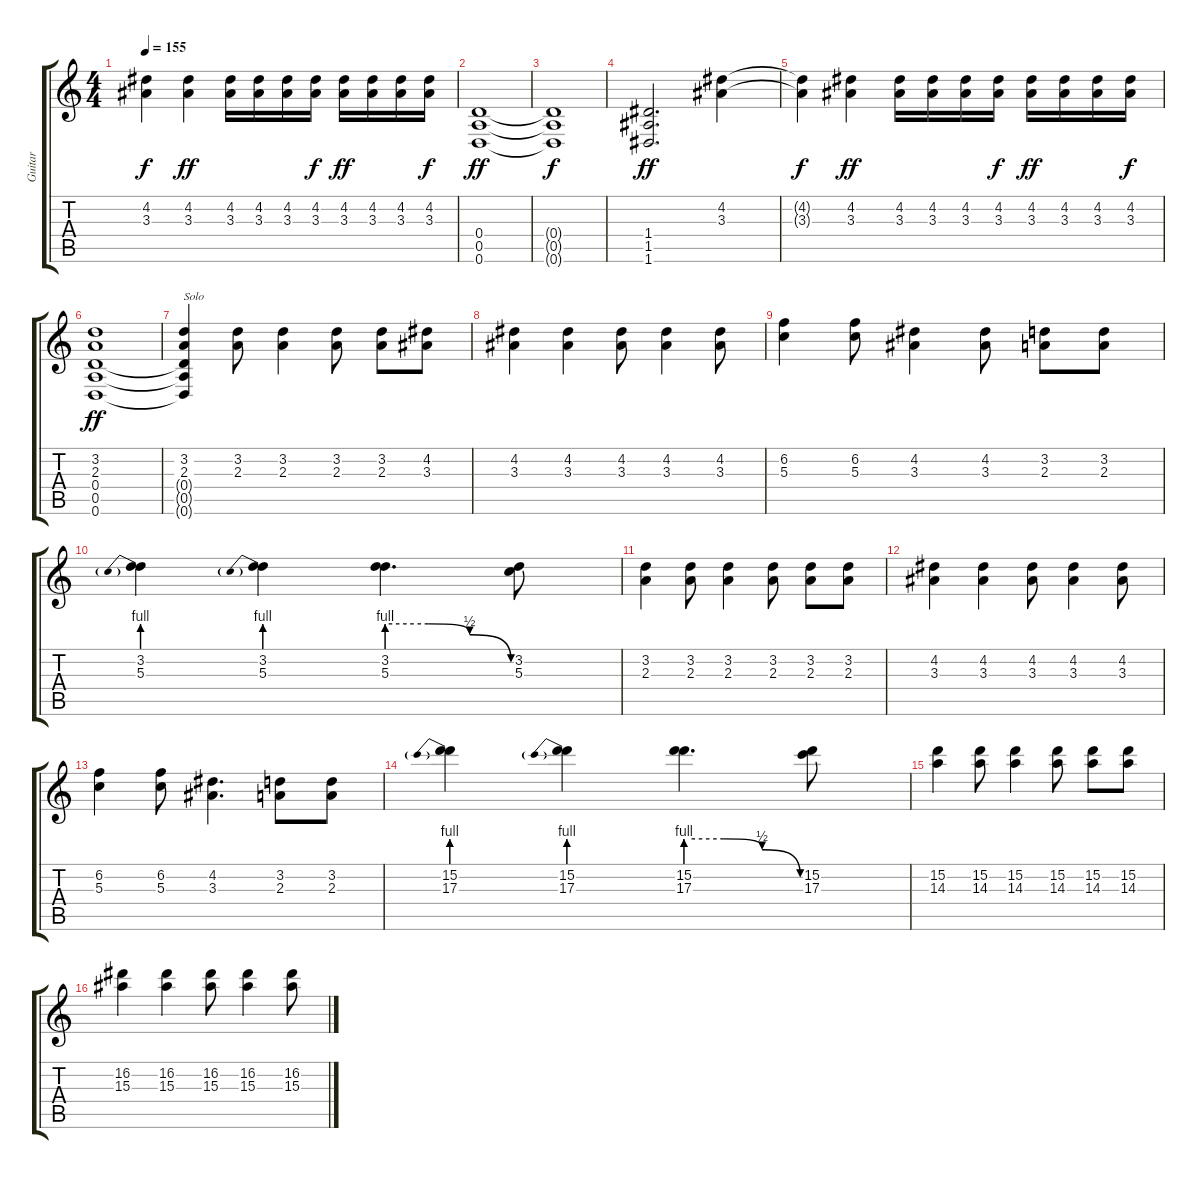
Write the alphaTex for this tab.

\track ("Guitar              " "Guitar    ") {instrument distortionguitar}
\staff {score tabs}
\tuning (E4 B3 G3 D3 A2 D2) {hide}
\ts (4 4)
\tempo 155
\clef g2
\ks c
(4.2{t} 3.3{t}).4{dy f} (4.2 3.3).4{dy ff} (4.2 3.3).16 (4.2 3.3).16 (4.2 3.3).16 (4.2 3.3).16{dy f} (4.2 3.3).16{dy ff} (4.2 3.3).16 (4.2 3.3).16 (4.2 3.3).16{dy f} |
(0.4 0.5 0.6).1{dy ff} |
(0.4{t} 0.5{t} 0.6{t}).1{dy f} |
(1.4 1.5 1.6).2{d dy ff} (4.2 3.3).4 |
(4.2{t} 3.3{t}).4{dy f} (4.2 3.3).4{dy ff} (4.2 3.3).16 (4.2 3.3).16 (4.2 3.3).16 (4.2 3.3).16{dy f} (4.2 3.3).16{dy ff} (4.2 3.3).16 (4.2 3.3).16 (4.2 3.3).16{dy f} |
(3.2 2.3 0.4 0.5 0.6).1{dy ff} |
(3.2 2.3 0.4{t} 0.5{t} 0.6{t}).4{txt "Solo"} (3.2 2.3).8 (3.2 2.3).4 (3.2 2.3).8 (3.2 2.3).8 (4.2 3.3).8 |
(4.2 3.3).4 (4.2 3.3).4 (4.2 3.3).8 (4.2 3.3).4 (4.2 3.3).8 |
(6.2 5.3).4 (6.2 5.3).8 (4.2 3.3).4 (4.2 3.3).8 (3.2 2.3).8 (3.2 2.3).8 |
(3.2 5.3{be (prebend 0 4 60 4)}).4 (3.2 5.3{be (prebend 0 4 60 4)}).4 (3.2 5.3{be (custom 0 4 20 4 40 2 60 0)}).4{d} (3.2 5.3).8 |
(3.2 2.3).4 (3.2 2.3).8 (3.2 2.3).4 (3.2 2.3).8 (3.2 2.3).8 (3.2 2.3).8 |
(4.2 3.3).4 (4.2 3.3).4 (4.2 3.3).8 (4.2 3.3).4 (4.2 3.3).8 |
(6.2 5.3).4 (6.2 5.3).8 (4.2 3.3).4{d} (3.2 2.3).8 (3.2 2.3).8 |
(15.2 17.3{be (prebend 0 4 60 4)}).4 (15.2 17.3{be (prebend 0 4 60 4)}).4 (15.2 17.3{be (custom 0 4 20 4 40 2 60 0)}).4{d} (15.2 17.3).8 |
(15.2 14.3).4 (15.2 14.3).8 (15.2 14.3).4 (15.2 14.3).8 (15.2 14.3).8 (15.2 14.3).8 |
(16.2 15.3).4 (16.2 15.3).4 (16.2 15.3).8 (16.2 15.3).4 (16.2 15.3).8
